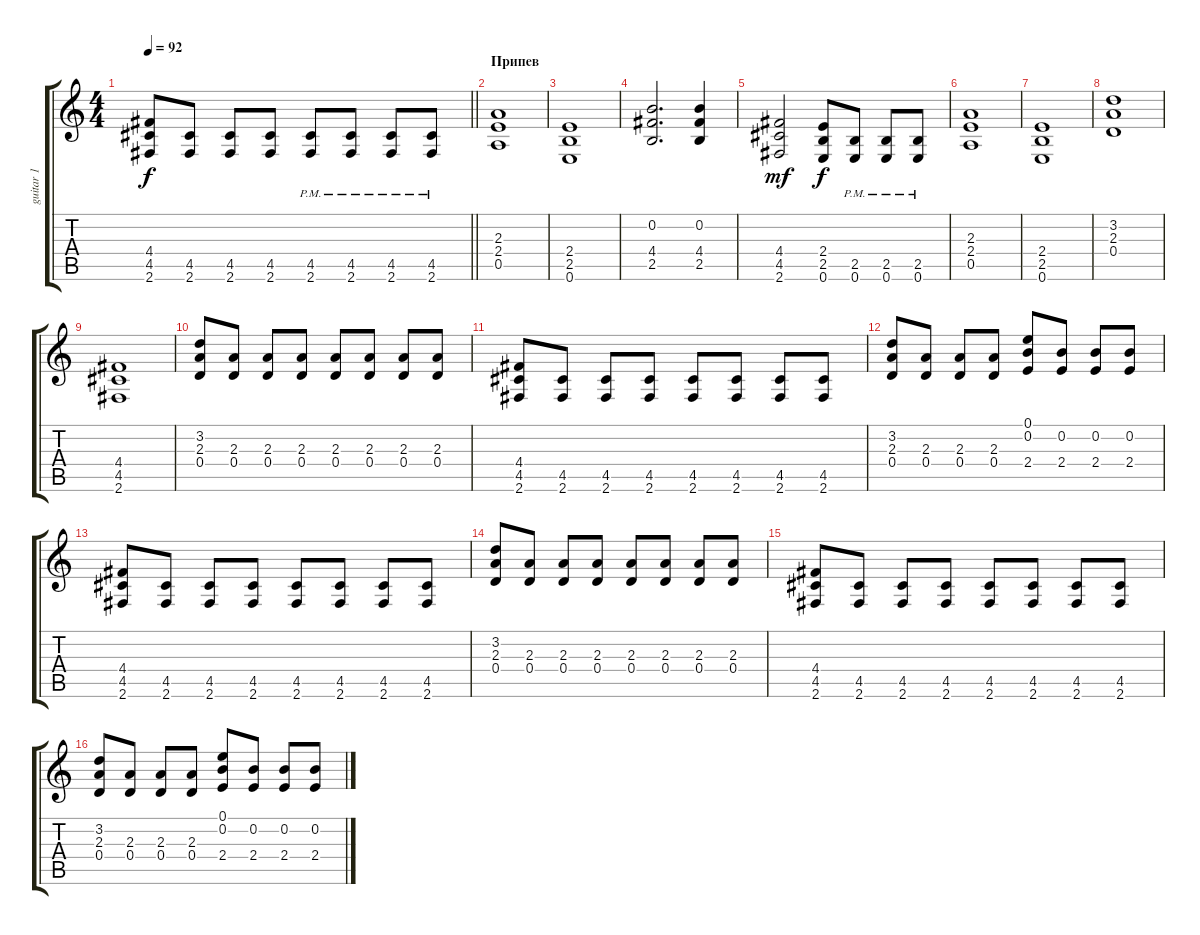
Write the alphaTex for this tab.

\track ("guitar 1" "guitar 1") {instrument acousticguitarsteel}
\staff {score tabs}
\tuning (E4 B3 G3 D3 A2 E2) {hide}
\ts (4 4)
\tempo 92
\clef g2
\barLineRight lightlight
\ks c
(4.4 4.5 2.6).8{dy f} (4.5 2.6).8 (4.5 2.6).8 (4.5 2.6).8 (4.5{pm} 2.6{pm}).8 (4.5{pm} 2.6{pm}).8 (4.5{pm} 2.6{pm}).8 (4.5{pm} 2.6{pm}).8 |
\section ("" "Припев")
(2.3 2.4 0.5).1 |
(2.4 2.5 0.6).1 |
(0.2 4.4 2.5).2{d} (0.2 4.4 2.5).4 |
(4.4 4.5 2.6).2{dy mf} (2.4 2.5 0.6).8{dy f} (2.5{pm} 0.6{pm}).8 (2.5{pm} 0.6{pm}).8 (2.5{pm} 0.6{pm}).8 |
(2.3 2.4 0.5).1 |
(2.4 2.5 0.6).1 |
(3.2 2.3 0.4).1 |
(4.4 4.5 2.6).1 |
(3.2 2.3 0.4).8 (2.3 0.4).8 (2.3 0.4).8 (2.3 0.4).8 (2.3 0.4).8 (2.3 0.4).8 (2.3 0.4).8 (2.3 0.4).8 |
(4.4 4.5 2.6).8 (4.5 2.6).8 (4.5 2.6).8 (4.5 2.6).8 (4.5 2.6).8 (4.5 2.6).8 (4.5 2.6).8 (4.5 2.6).8 |
(3.2 2.3 0.4).8 (2.3 0.4).8 (2.3 0.4).8 (2.3 0.4).8 (0.1 0.2 2.4).8 (0.2 2.4).8 (0.2 2.4).8 (0.2 2.4).8 |
(4.4 4.5 2.6).8 (4.5 2.6).8 (4.5 2.6).8 (4.5 2.6).8 (4.5 2.6).8 (4.5 2.6).8 (4.5 2.6).8 (4.5 2.6).8 |
(3.2 2.3 0.4).8 (2.3 0.4).8 (2.3 0.4).8 (2.3 0.4).8 (2.3 0.4).8 (2.3 0.4).8 (2.3 0.4).8 (2.3 0.4).8 |
(4.4 4.5 2.6).8 (4.5 2.6).8 (4.5 2.6).8 (4.5 2.6).8 (4.5 2.6).8 (4.5 2.6).8 (4.5 2.6).8 (4.5 2.6).8 |
(3.2 2.3 0.4).8 (2.3 0.4).8 (2.3 0.4).8 (2.3 0.4).8 (0.1 0.2 2.4).8 (0.2 2.4).8 (0.2 2.4).8 (0.2 2.4).8
